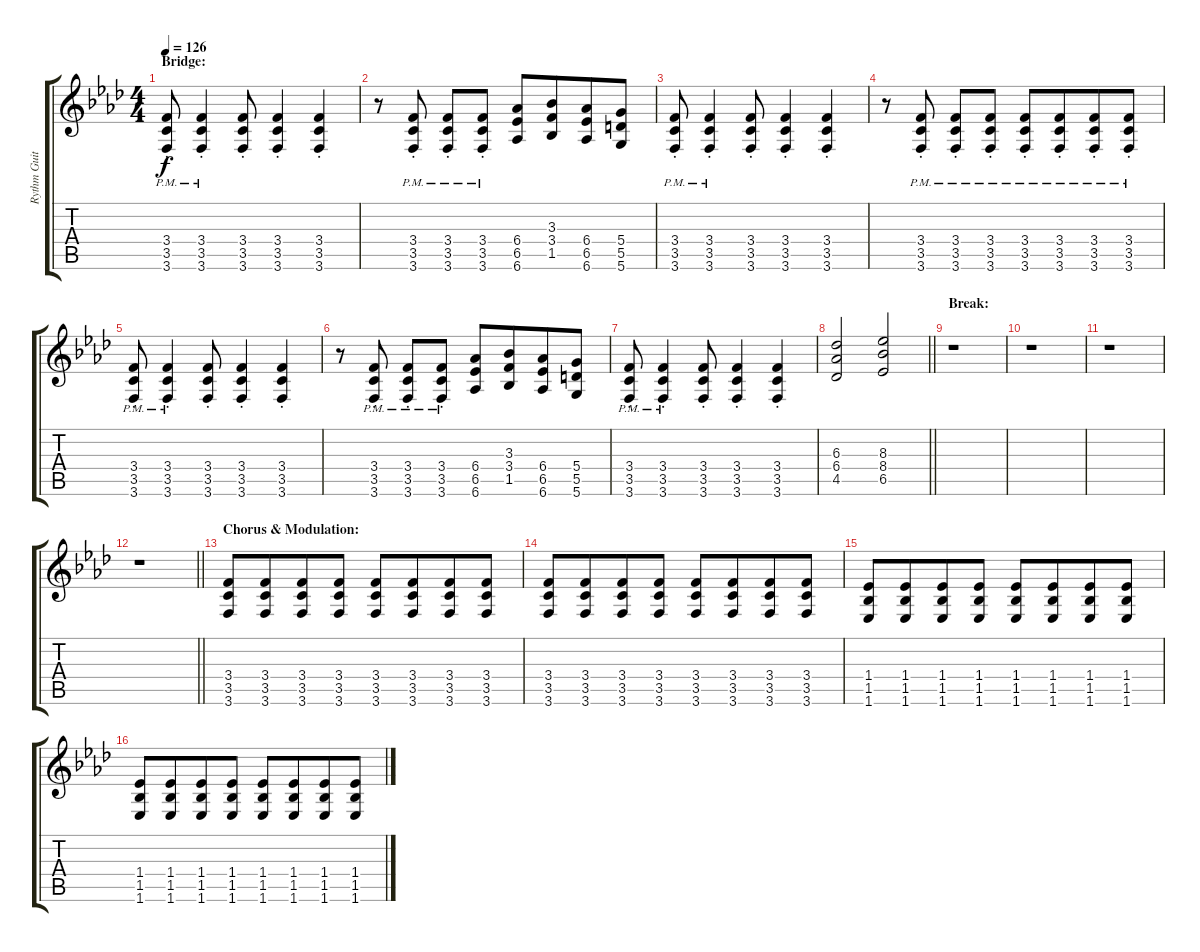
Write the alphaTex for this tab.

\track ("Rythm Guitar" "Rythm Guit") {instrument distortionguitar}
\staff {score tabs}
\tuning (E4 B3 G3 D3 A2 D2) {hide}
\ts (4 4)
\section ("" "Bridge:")
\tempo 126
\clef g2
\ks fminor
(3.4{pm st} 3.5{pm st} 3.6{pm st}).8{dy f} (3.4{pm st} 3.5{pm st} 3.6{pm st}).4 (3.4{st} 3.5{st} 3.6{st}).8 (3.4{st} 3.5{st} 3.6{st}).4 (3.4{st} 3.5{st} 3.6{st}).4 |
r.8 (3.4{pm st} 3.5{pm st} 3.6{pm st}).8 (3.4{pm st} 3.5{pm st} 3.6{pm st}).8 (3.4{pm st} 3.5{pm st} 3.6{pm st}).8 (6.4 6.5 6.6).8 (3.3 3.4 1.5).8{beam merge} (6.4 6.5 6.6).8 (5.4 5.5 5.6).8 |
(3.4{pm st} 3.5{pm st} 3.6{pm st}).8 (3.4{pm st} 3.5{pm st} 3.6{pm st}).4 (3.4{st} 3.5{st} 3.6{st}).8 (3.4{st} 3.5{st} 3.6{st}).4 (3.4{st} 3.5{st} 3.6{st}).4 |
r.8 (3.4{pm st} 3.5{pm st} 3.6{pm st}).8 (3.4{pm st} 3.5{pm st} 3.6{pm st}).8 (3.4{pm st} 3.5{pm st} 3.6{pm st}).8 (3.4{pm st} 3.5{pm st} 3.6{pm st}).8 (3.4{pm st} 3.5{pm st} 3.6{pm st}).8{beam merge} (3.4{pm st} 3.5{pm st} 3.6{pm st}).8 (3.4{pm st} 3.5{pm st} 3.6{pm st}).8 |
(3.4{pm st} 3.5{pm st} 3.6{pm st}).8 (3.4{pm st} 3.5{pm st} 3.6{pm st}).4 (3.4{st} 3.5{st} 3.6{st}).8 (3.4{st} 3.5{st} 3.6{st}).4 (3.4{st} 3.5{st} 3.6{st}).4 |
r.8 (3.4{pm st} 3.5{pm st} 3.6{pm st}).8 (3.4{pm st} 3.5{pm st} 3.6{pm st}).8 (3.4{pm st} 3.5{pm st} 3.6{pm st}).8 (6.4 6.5 6.6).8 (3.3 3.4 1.5).8{beam merge} (6.4 6.5 6.6).8 (5.4 5.5 5.6).8 |
(3.4{pm st} 3.5{pm st} 3.6{pm st}).8 (3.4{pm st} 3.5{pm st} 3.6{pm st}).4 (3.4{st} 3.5{st} 3.6{st}).8 (3.4{st} 3.5{st} 3.6{st}).4 (3.4{st} 3.5{st} 3.6{st}).4 |
\barLineRight lightlight
(6.3 6.4 4.5).2 (8.3 8.4 6.5).2 |
\section ("" "Break:")
r.1 |
r.1 |
r.1 |
\barLineRight lightlight
r.1 |
\section ("" "Chorus & Modulation:")
(3.4 3.5 3.6).8 (3.4 3.5 3.6).8{beam merge} (3.4 3.5 3.6).8 (3.4 3.5 3.6).8 (3.4 3.5 3.6).8 (3.4 3.5 3.6).8{beam merge} (3.4 3.5 3.6).8 (3.4 3.5 3.6).8 |
(3.4 3.5 3.6).8 (3.4 3.5 3.6).8{beam merge} (3.4 3.5 3.6).8 (3.4 3.5 3.6).8 (3.4 3.5 3.6).8 (3.4 3.5 3.6).8{beam merge} (3.4 3.5 3.6).8 (3.4 3.5 3.6).8 |
(1.4 1.5 1.6).8 (1.4 1.5 1.6).8{beam merge} (1.4 1.5 1.6).8 (1.4 1.5 1.6).8 (1.4 1.5 1.6).8 (1.4 1.5 1.6).8{beam merge} (1.4 1.5 1.6).8 (1.4 1.5 1.6).8 |
(1.4 1.5 1.6).8 (1.4 1.5 1.6).8{beam merge} (1.4 1.5 1.6).8 (1.4 1.5 1.6).8 (1.4 1.5 1.6).8 (1.4 1.5 1.6).8{beam merge} (1.4 1.5 1.6).8 (1.4 1.5 1.6).8
